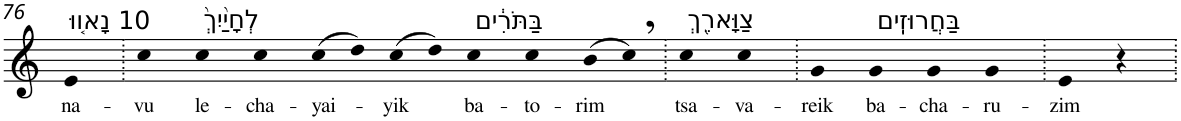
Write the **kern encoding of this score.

**kern	**text
*part1	*part1
*staff1	*staff1
*I"Piano	*
*I'Pno	*
!!LO:PB:g=z
*clefG2	*
*k[]	*
=76	=76
!LO:TX:a:t=10 נָאו֤וּ	!
!	!LO:LY:b
4e	na-
=77.	=77.
!	!LO:LY:b
4cc	-vu
!LO:TX:a:t=לְחָיַ֙יִךְ֙	!
!	!LO:LY:b
4cc	le-
!	!LO:LY:b
4cc	-cha-
!	!LO:LY:b
(>8cc	-yai-
8dd)	.
!	!LO:LY:b
(>8cc	-yik
8dd)	.
!LO:TX:a:t=בַּתֹּרִ֔ים	!
!	!LO:LY:b
4cc	ba-
!	!LO:LY:b
4cc	-to-
!	!LO:LY:b
(>8b	-rim
8cc,)	.
=78.	=78.
!LO:TX:a:t=צַוָּארֵ֖ךְ	!
!	!LO:LY:b
4cc	tsa-
!	!LO:LY:b
4cc	-va-
=79.	=79.
!	!LO:LY:b
4g	-reik
!LO:TX:a:t=בַּחֲרוּזִֽים	!
!	!LO:LY:b
4g	ba-
!	!LO:LY:b
4g	-cha-
!	!LO:LY:b
4g	-ru-
=80.	=80.
!	!LO:LY:b
4e	-zim
4r	.
=.	=.
*-	*-
